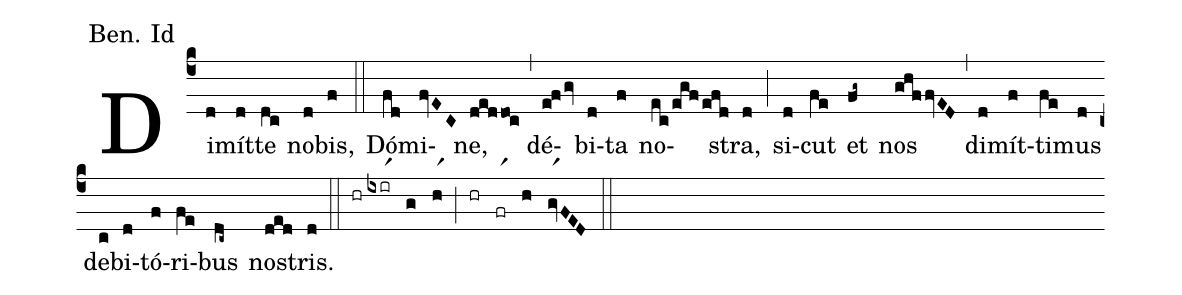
annotation: Ben. Id;
%%
(c4)Di(d)mít(d)te(dc) no(d)bis,(f) (::) Dó(fd)mi(fvEC)ne,(deddoc) (,) dé(e!fgv)bi(d)ta(f) no(ec/egf/efd)stra,(d) (;) si(d)cut(fe) et(fg~) nos(ghf/fvED) (,) di(d)mít(f)ti(fe)mus(d) de(c)bi(d)tó(f)ri(fe)bus(dc~) no(ded)stris.(d) (::) (hr)(ixirr1)(g)(hr1)(;)(hr)(frr1)(h)(gvr1FED)(::)
